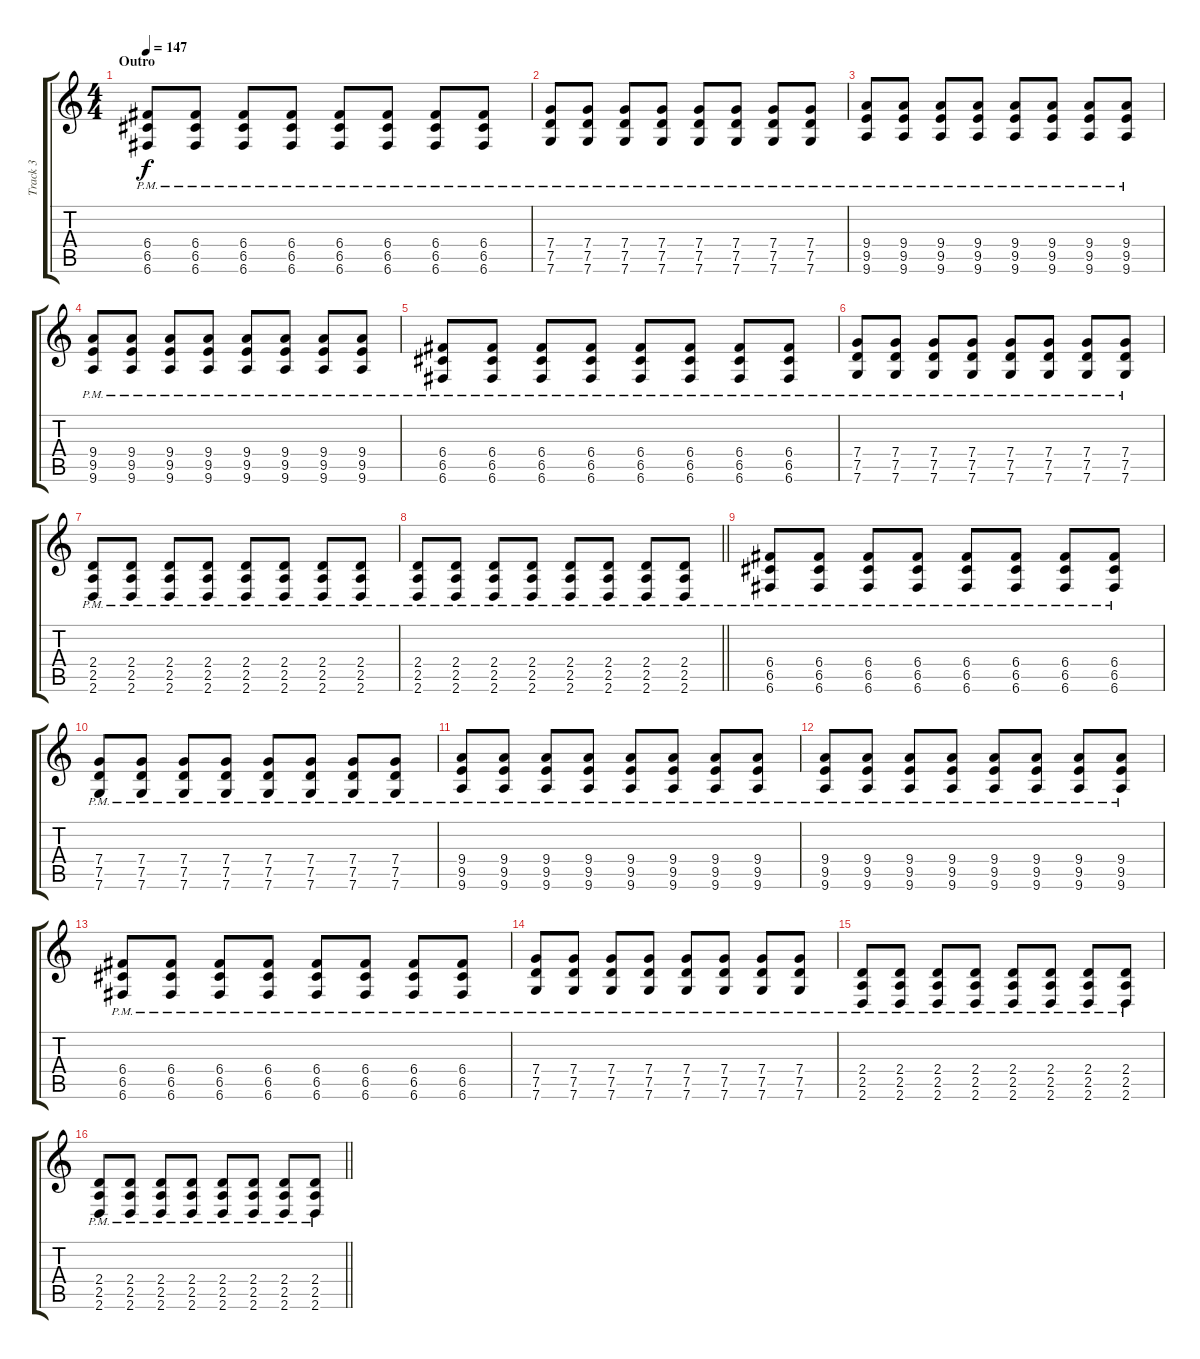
\track ("Track 3" "Track 3") {instrument distortionguitar}
\staff {score tabs}
\tuning (D4 A3 F3 C3 G2 C2) {hide}
\ts (4 4)
\section ("" "Outro")
\tempo 147
\clef g2
\ks c
(6.4{pm} 6.5{pm} 6.6{pm}).8{dy f} (6.4{pm} 6.5{pm} 6.6{pm}).8 (6.4{pm} 6.5{pm} 6.6{pm}).8 (6.4{pm} 6.5{pm} 6.6{pm}).8 (6.4{pm} 6.5{pm} 6.6{pm}).8 (6.4{pm} 6.5{pm} 6.6{pm}).8 (6.4{pm} 6.5{pm} 6.6{pm}).8 (6.4{pm} 6.5{pm} 6.6{pm}).8 |
(7.4{pm} 7.5{pm} 7.6{pm}).8 (7.4{pm} 7.5{pm} 7.6{pm}).8 (7.4{pm} 7.5{pm} 7.6{pm}).8 (7.4{pm} 7.5{pm} 7.6{pm}).8 (7.4{pm} 7.5{pm} 7.6{pm}).8 (7.4{pm} 7.5{pm} 7.6{pm}).8 (7.4{pm} 7.5{pm} 7.6{pm}).8 (7.4{pm} 7.5{pm} 7.6{pm}).8 |
(9.4{pm} 9.5{pm} 9.6{pm}).8 (9.4{pm} 9.5{pm} 9.6{pm}).8 (9.4{pm} 9.5{pm} 9.6{pm}).8 (9.4{pm} 9.5{pm} 9.6{pm}).8 (9.4{pm} 9.5{pm} 9.6{pm}).8 (9.4{pm} 9.5{pm} 9.6{pm}).8 (9.4{pm} 9.5{pm} 9.6{pm}).8 (9.4{pm} 9.5{pm} 9.6{pm}).8 |
(9.4{pm} 9.5{pm} 9.6{pm}).8 (9.4{pm} 9.5{pm} 9.6{pm}).8 (9.4{pm} 9.5{pm} 9.6{pm}).8 (9.4{pm} 9.5{pm} 9.6{pm}).8 (9.4{pm} 9.5{pm} 9.6{pm}).8 (9.4{pm} 9.5{pm} 9.6{pm}).8 (9.4{pm} 9.5{pm} 9.6{pm}).8 (9.4{pm} 9.5{pm} 9.6{pm}).8 |
(6.4{pm} 6.5{pm} 6.6{pm}).8 (6.4{pm} 6.5{pm} 6.6{pm}).8 (6.4{pm} 6.5{pm} 6.6{pm}).8 (6.4{pm} 6.5{pm} 6.6{pm}).8 (6.4{pm} 6.5{pm} 6.6{pm}).8 (6.4{pm} 6.5{pm} 6.6{pm}).8 (6.4{pm} 6.5{pm} 6.6{pm}).8 (6.4{pm} 6.5{pm} 6.6{pm}).8 |
(7.4{pm} 7.5{pm} 7.6{pm}).8 (7.4{pm} 7.5{pm} 7.6{pm}).8 (7.4{pm} 7.5{pm} 7.6{pm}).8 (7.4{pm} 7.5{pm} 7.6{pm}).8 (7.4{pm} 7.5{pm} 7.6{pm}).8 (7.4{pm} 7.5{pm} 7.6{pm}).8 (7.4{pm} 7.5{pm} 7.6{pm}).8 (7.4{pm} 7.5{pm} 7.6{pm}).8 |
(2.4{pm} 2.5{pm} 2.6{pm}).8 (2.4{pm} 2.5{pm} 2.6{pm}).8 (2.4{pm} 2.5{pm} 2.6{pm}).8 (2.4{pm} 2.5{pm} 2.6{pm}).8 (2.4{pm} 2.5{pm} 2.6{pm}).8 (2.4{pm} 2.5{pm} 2.6{pm}).8 (2.4{pm} 2.5{pm} 2.6{pm}).8 (2.4{pm} 2.5{pm} 2.6{pm}).8 |
\barLineRight lightlight
(2.4{pm} 2.5{pm} 2.6{pm}).8 (2.4{pm} 2.5{pm} 2.6{pm}).8 (2.4{pm} 2.5{pm} 2.6{pm}).8 (2.4{pm} 2.5{pm} 2.6{pm}).8 (2.4{pm} 2.5{pm} 2.6{pm}).8 (2.4{pm} 2.5{pm} 2.6{pm}).8 (2.4{pm} 2.5{pm} 2.6{pm}).8 (2.4{pm} 2.5{pm} 2.6{pm}).8 |
(6.4{pm} 6.5{pm} 6.6{pm}).8 (6.4{pm} 6.5{pm} 6.6{pm}).8 (6.4{pm} 6.5{pm} 6.6{pm}).8 (6.4{pm} 6.5{pm} 6.6{pm}).8 (6.4{pm} 6.5{pm} 6.6{pm}).8 (6.4{pm} 6.5{pm} 6.6{pm}).8 (6.4{pm} 6.5{pm} 6.6{pm}).8 (6.4{pm} 6.5{pm} 6.6{pm}).8 |
(7.4{pm} 7.5{pm} 7.6{pm}).8 (7.4{pm} 7.5{pm} 7.6{pm}).8 (7.4{pm} 7.5{pm} 7.6{pm}).8 (7.4{pm} 7.5{pm} 7.6{pm}).8 (7.4{pm} 7.5{pm} 7.6{pm}).8 (7.4{pm} 7.5{pm} 7.6{pm}).8 (7.4{pm} 7.5{pm} 7.6{pm}).8 (7.4{pm} 7.5{pm} 7.6{pm}).8 |
(9.4{pm} 9.5{pm} 9.6{pm}).8 (9.4{pm} 9.5{pm} 9.6{pm}).8 (9.4{pm} 9.5{pm} 9.6{pm}).8 (9.4{pm} 9.5{pm} 9.6{pm}).8 (9.4{pm} 9.5{pm} 9.6{pm}).8 (9.4{pm} 9.5{pm} 9.6{pm}).8 (9.4{pm} 9.5{pm} 9.6{pm}).8 (9.4{pm} 9.5{pm} 9.6{pm}).8 |
(9.4{pm} 9.5{pm} 9.6{pm}).8 (9.4{pm} 9.5{pm} 9.6{pm}).8 (9.4{pm} 9.5{pm} 9.6{pm}).8 (9.4{pm} 9.5{pm} 9.6{pm}).8 (9.4{pm} 9.5{pm} 9.6{pm}).8 (9.4{pm} 9.5{pm} 9.6{pm}).8 (9.4{pm} 9.5{pm} 9.6{pm}).8 (9.4{pm} 9.5{pm} 9.6{pm}).8 |
(6.4{pm} 6.5{pm} 6.6{pm}).8 (6.4{pm} 6.5{pm} 6.6{pm}).8 (6.4{pm} 6.5{pm} 6.6{pm}).8 (6.4{pm} 6.5{pm} 6.6{pm}).8 (6.4{pm} 6.5{pm} 6.6{pm}).8 (6.4{pm} 6.5{pm} 6.6{pm}).8 (6.4{pm} 6.5{pm} 6.6{pm}).8 (6.4{pm} 6.5{pm} 6.6{pm}).8 |
(7.4{pm} 7.5{pm} 7.6{pm}).8 (7.4{pm} 7.5{pm} 7.6{pm}).8 (7.4{pm} 7.5{pm} 7.6{pm}).8 (7.4{pm} 7.5{pm} 7.6{pm}).8 (7.4{pm} 7.5{pm} 7.6{pm}).8 (7.4{pm} 7.5{pm} 7.6{pm}).8 (7.4{pm} 7.5{pm} 7.6{pm}).8 (7.4{pm} 7.5{pm} 7.6{pm}).8 |
(2.4{pm} 2.5{pm} 2.6{pm}).8 (2.4{pm} 2.5{pm} 2.6{pm}).8 (2.4{pm} 2.5{pm} 2.6{pm}).8 (2.4{pm} 2.5{pm} 2.6{pm}).8 (2.4{pm} 2.5{pm} 2.6{pm}).8 (2.4{pm} 2.5{pm} 2.6{pm}).8 (2.4{pm} 2.5{pm} 2.6{pm}).8 (2.4{pm} 2.5{pm} 2.6{pm}).8 |
\barLineRight lightlight
(2.4{pm} 2.5{pm} 2.6{pm}).8 (2.4{pm} 2.5{pm} 2.6{pm}).8 (2.4{pm} 2.5{pm} 2.6{pm}).8 (2.4{pm} 2.5{pm} 2.6{pm}).8 (2.4{pm} 2.5{pm} 2.6{pm}).8 (2.4{pm} 2.5{pm} 2.6{pm}).8 (2.4{pm} 2.5{pm} 2.6{pm}).8 (2.4{pm} 2.5{pm} 2.6{pm}).8
